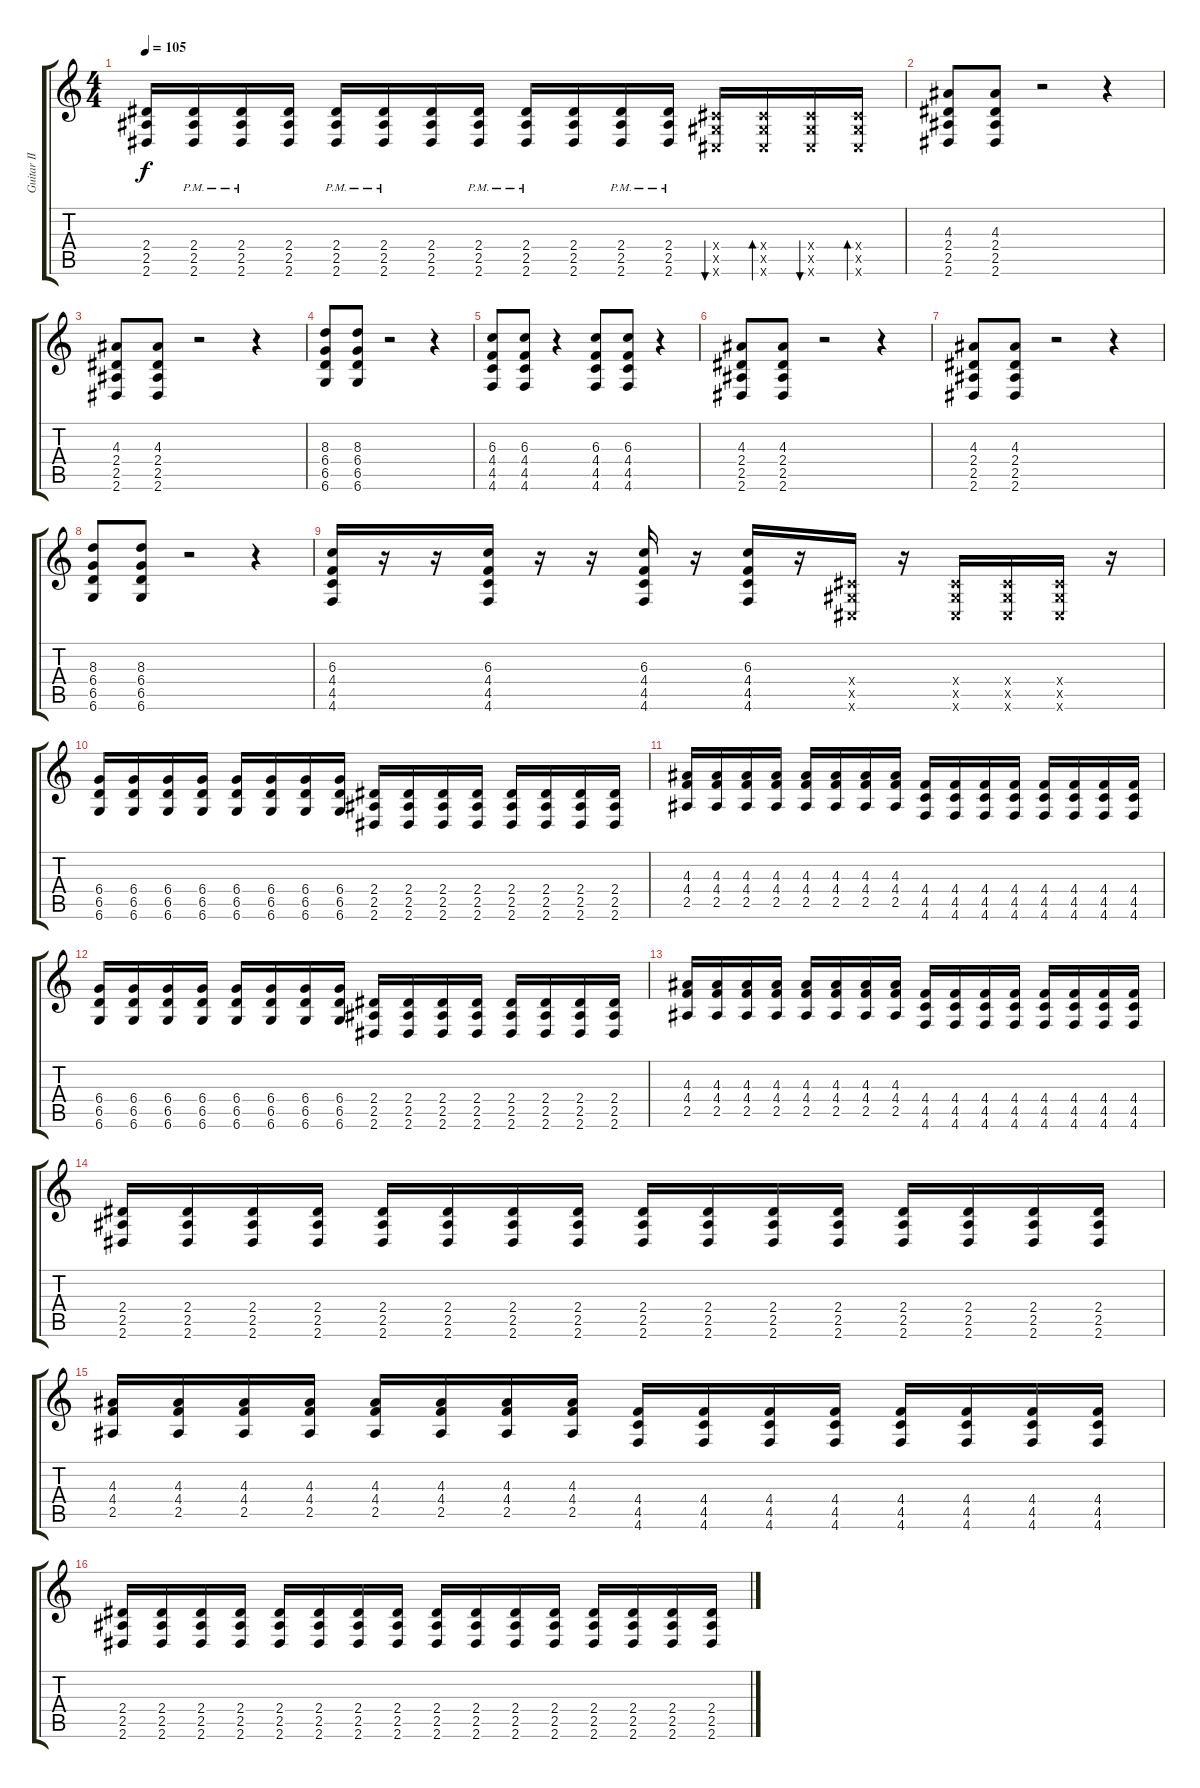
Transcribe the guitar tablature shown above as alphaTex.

\track ("Guitar II (Molnár Tamás)" "Guitar II ") {instrument distortionguitar}
\staff {score tabs}
\tuning (Eb4 Bb3 Gb3 Db3 Ab2 Db2) {hide}
\ts (4 4)
\tempo 105
\clef g2
\ks c
(2.4 2.5 2.6).16{dy f} (2.4{pm} 2.5{pm} 2.6{pm}).16 (2.4{pm} 2.5{pm} 2.6{pm}).16 (2.4 2.5 2.6).16 (2.4{pm} 2.5{pm} 2.6{pm}).16 (2.4{pm} 2.5{pm} 2.6{pm}).16 (2.4 2.5 2.6).16 (2.4{pm} 2.5{pm} 2.6{pm}).16 (2.4{pm} 2.5{pm} 2.6{pm}).16 (2.4 2.5 2.6).16 (2.4{pm} 2.5{pm} 2.6{pm}).16 (2.4{pm} 2.5{pm} 2.6{pm}).16 (0.4{x} 0.5{x} 0.6{x}).16{bu 240} (0.4{x} 0.5{x} 0.6{x}).16{bd 240} (0.4{x} 0.5{x} 0.6{x}).16{bu 240} (0.4{x} 0.5{x} 0.6{x}).16{bd 240} |
(4.3 2.4 2.5 2.6).8 (4.3 2.4 2.5 2.6).8 r.2 r.4 |
(4.3 2.4 2.5 2.6).8 (4.3 2.4 2.5 2.6).8 r.2 r.4 |
(8.3 6.4 6.5 6.6).8 (8.3 6.4 6.5 6.6).8 r.2 r.4 |
(6.3 4.4 4.5 4.6).8 (6.3 4.4 4.5 4.6).8 r.4 (6.3 4.4 4.5 4.6).8 (6.3 4.4 4.5 4.6).8 r.4 |
(4.3 2.4 2.5 2.6).8 (4.3 2.4 2.5 2.6).8 r.2 r.4 |
(4.3 2.4 2.5 2.6).8 (4.3 2.4 2.5 2.6).8 r.2 r.4 |
(8.3 6.4 6.5 6.6).8 (8.3 6.4 6.5 6.6).8 r.2 r.4 |
(6.3 4.4 4.5 4.6).16 r.16 r.16 (6.3 4.4 4.5 4.6).16 r.16 r.16 (6.3 4.4 4.5 4.6).16 r.16 (6.3 4.4 4.5 4.6).16 r.16 (0.4{x} 0.5{x} 0.6{x}).16 r.16 (0.4{x} 0.5{x} 0.6{x}).16 (0.4{x} 0.5{x} 0.6{x}).16 (0.4{x} 0.5{x} 0.6{x}).16 r.16 |
(6.4 6.5 6.6).16 (6.4 6.5 6.6).16 (6.4 6.5 6.6).16 (6.4 6.5 6.6).16 (6.4 6.5 6.6).16 (6.4 6.5 6.6).16 (6.4 6.5 6.6).16 (6.4 6.5 6.6).16 (2.4 2.5 2.6).16 (2.4 2.5 2.6).16 (2.4 2.5 2.6).16 (2.4 2.5 2.6).16 (2.4 2.5 2.6).16 (2.4 2.5 2.6).16 (2.4 2.5 2.6).16 (2.4 2.5 2.6).16 |
(4.3 4.4 2.5).16 (4.3 4.4 2.5).16 (4.3 4.4 2.5).16 (4.3 4.4 2.5).16 (4.3 4.4 2.5).16 (4.3 4.4 2.5).16 (4.3 4.4 2.5).16 (4.3 4.4 2.5).16 (4.4 4.5 4.6).16 (4.4 4.5 4.6).16 (4.4 4.5 4.6).16 (4.4 4.5 4.6).16 (4.4 4.5 4.6).16 (4.4 4.5 4.6).16 (4.4 4.5 4.6).16 (4.4 4.5 4.6).16 |
(6.4 6.5 6.6).16 (6.4 6.5 6.6).16 (6.4 6.5 6.6).16 (6.4 6.5 6.6).16 (6.4 6.5 6.6).16 (6.4 6.5 6.6).16 (6.4 6.5 6.6).16 (6.4 6.5 6.6).16 (2.4 2.5 2.6).16 (2.4 2.5 2.6).16 (2.4 2.5 2.6).16 (2.4 2.5 2.6).16 (2.4 2.5 2.6).16 (2.4 2.5 2.6).16 (2.4 2.5 2.6).16 (2.4 2.5 2.6).16 |
(4.3 4.4 2.5).16 (4.3 4.4 2.5).16 (4.3 4.4 2.5).16 (4.3 4.4 2.5).16 (4.3 4.4 2.5).16 (4.3 4.4 2.5).16 (4.3 4.4 2.5).16 (4.3 4.4 2.5).16 (4.4 4.5 4.6).16 (4.4 4.5 4.6).16 (4.4 4.5 4.6).16 (4.4 4.5 4.6).16 (4.4 4.5 4.6).16 (4.4 4.5 4.6).16 (4.4 4.5 4.6).16 (4.4 4.5 4.6).16 |
(2.4 2.5 2.6).16 (2.4 2.5 2.6).16 (2.4 2.5 2.6).16 (2.4 2.5 2.6).16 (2.4 2.5 2.6).16 (2.4 2.5 2.6).16 (2.4 2.5 2.6).16 (2.4 2.5 2.6).16 (2.4 2.5 2.6).16 (2.4 2.5 2.6).16 (2.4 2.5 2.6).16 (2.4 2.5 2.6).16 (2.4 2.5 2.6).16 (2.4 2.5 2.6).16 (2.4 2.5 2.6).16 (2.4 2.5 2.6).16 |
(4.3 4.4 2.5).16 (4.3 4.4 2.5).16 (4.3 4.4 2.5).16 (4.3 4.4 2.5).16 (4.3 4.4 2.5).16 (4.3 4.4 2.5).16 (4.3 4.4 2.5).16 (4.3 4.4 2.5).16 (4.4 4.5 4.6).16 (4.4 4.5 4.6).16 (4.4 4.5 4.6).16 (4.4 4.5 4.6).16 (4.4 4.5 4.6).16 (4.4 4.5 4.6).16 (4.4 4.5 4.6).16 (4.4 4.5 4.6).16 |
(2.4 2.5 2.6).16 (2.4 2.5 2.6).16 (2.4 2.5 2.6).16 (2.4 2.5 2.6).16 (2.4 2.5 2.6).16 (2.4 2.5 2.6).16 (2.4 2.5 2.6).16 (2.4 2.5 2.6).16 (2.4 2.5 2.6).16 (2.4 2.5 2.6).16 (2.4 2.5 2.6).16 (2.4 2.5 2.6).16 (2.4 2.5 2.6).16 (2.4 2.5 2.6).16 (2.4 2.5 2.6).16 (2.4 2.5 2.6).16
